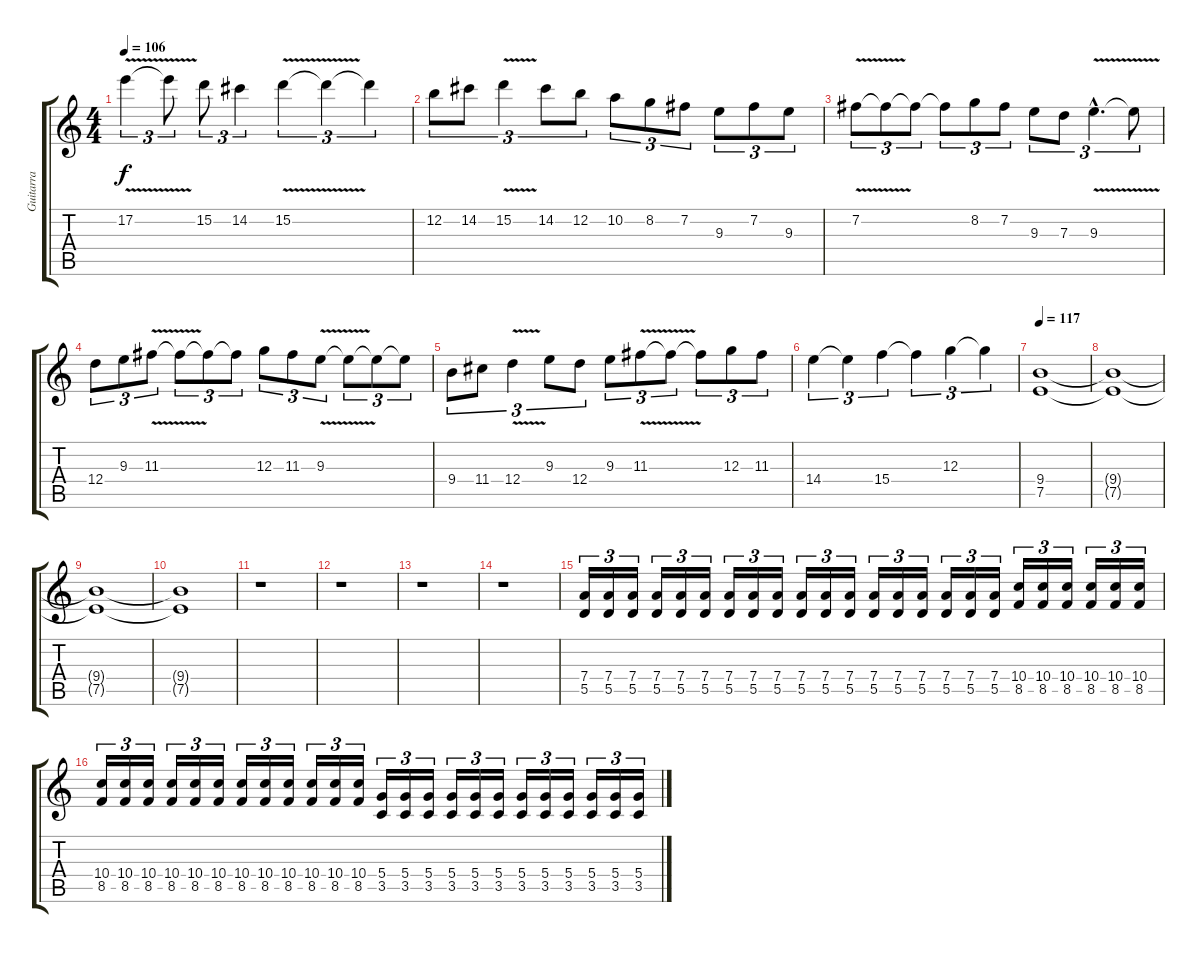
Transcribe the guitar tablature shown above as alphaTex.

\track ("Guitarra" "Guitarra") {instrument distortionguitar}
\staff {score tabs}
\tuning (E4 B3 G3 D3 A2 E2) {hide}
\ts (4 4)
\tempo 106
\clef g2
\ks c
17.2{v}.4{tu (3 2) dy f} 17.2{t}.8{tu (3 2)} 15.2.8{tu (3 2)} 14.2.4{tu (3 2)} 15.2{v}.4{tu (3 2)} 15.2{t}.4{tu (3 2)} 15.2{t}.4{tu (3 2)} |
12.2.8{tu (3 2)} 14.2.8{tu (3 2)} 15.2{v}.4{tu (3 2)} 14.2.8{tu (3 2)} 12.2.8{tu (3 2)} 10.2.8{tu (3 2)} 8.2.8{tu (3 2)} 7.2.8{tu (3 2)} 9.3.8{tu (3 2)} 7.2.8{tu (3 2)} 9.3.8{tu (3 2)} |
7.2{v}.8{tu (3 2)} 7.2{t}.8{tu (3 2)} 7.2{t}.8{tu (3 2)} 7.2{t}.8{tu (3 2)} 8.2.8{tu (3 2)} 7.2.8{tu (3 2)} 9.3.8{tu (3 2)} 7.3.8{tu (3 2)} 9.3{v hac}.4{d tu (3 2)} 9.3{t}.8{tu (3 2)} |
12.4.8{tu (3 2)} 9.3.8{tu (3 2)} 11.3{v}.8{tu (3 2)} 11.3{t}.8{tu (3 2)} 11.3{t}.8{tu (3 2)} 11.3{t}.8{tu (3 2)} 12.3.8{tu (3 2)} 11.3.8{tu (3 2)} 9.3{v}.8{tu (3 2)} 9.3{t}.8{tu (3 2)} 9.3{t}.8{tu (3 2)} 9.3{t}.8{tu (3 2)} |
9.4.8{tu (3 2)} 11.4.8{tu (3 2)} 12.4{v}.4{tu (3 2)} 9.3.8{tu (3 2)} 12.4.8{tu (3 2)} 9.3.8{tu (3 2)} 11.3{v}.8{tu (3 2)} 11.3{t}.8{tu (3 2)} 11.3{t}.8{tu (3 2)} 12.3.8{tu (3 2)} 11.3.8{tu (3 2)} |
14.4.4{tu (3 2)} 14.4{t}.4{tu (3 2)} 15.4.4{tu (3 2)} 15.4{t}.4{tu (3 2)} 12.3.4{tu (3 2)} 12.3{t}.4{tu (3 2)} |
\tempo 117
(9.4 7.5).1 |
(9.4{t} 7.5{t}).1 |
(9.4{t} 7.5{t}).1{volume 0} |
(9.4{t} 7.5{t}).1 |
r.1 |
r.1 |
r.1 |
r.1{volume 16} |
(7.4 5.5).16{tu (3 2)} (7.4 5.5).16{tu (3 2)} (7.4 5.5).16{tu (3 2)} (7.4 5.5).16{tu (3 2)} (7.4 5.5).16{tu (3 2)} (7.4 5.5).16{tu (3 2)} (7.4 5.5).16{tu (3 2)} (7.4 5.5).16{tu (3 2)} (7.4 5.5).16{tu (3 2)} (7.4 5.5).16{tu (3 2)} (7.4 5.5).16{tu (3 2)} (7.4 5.5).16{tu (3 2)} (7.4 5.5).16{tu (3 2)} (7.4 5.5).16{tu (3 2)} (7.4 5.5).16{tu (3 2)} (7.4 5.5).16{tu (3 2)} (7.4 5.5).16{tu (3 2)} (7.4 5.5).16{tu (3 2)} (10.4 8.5).16{tu (3 2)} (10.4 8.5).16{tu (3 2)} (10.4 8.5).16{tu (3 2)} (10.4 8.5).16{tu (3 2)} (10.4 8.5).16{tu (3 2)} (10.4 8.5).16{tu (3 2)} |
(10.4 8.5).16{tu (3 2)} (10.4 8.5).16{tu (3 2)} (10.4 8.5).16{tu (3 2)} (10.4 8.5).16{tu (3 2)} (10.4 8.5).16{tu (3 2)} (10.4 8.5).16{tu (3 2)} (10.4 8.5).16{tu (3 2)} (10.4 8.5).16{tu (3 2)} (10.4 8.5).16{tu (3 2)} (10.4 8.5).16{tu (3 2)} (10.4 8.5).16{tu (3 2)} (10.4 8.5).16{tu (3 2)} (5.4 3.5).16{tu (3 2)} (5.4 3.5).16{tu (3 2)} (5.4 3.5).16{tu (3 2)} (5.4 3.5).16{tu (3 2)} (5.4 3.5).16{tu (3 2)} (5.4 3.5).16{tu (3 2)} (5.4 3.5).16{tu (3 2)} (5.4 3.5).16{tu (3 2)} (5.4 3.5).16{tu (3 2)} (5.4 3.5).16{tu (3 2)} (5.4 3.5).16{tu (3 2)} (5.4 3.5).16{tu (3 2)}
